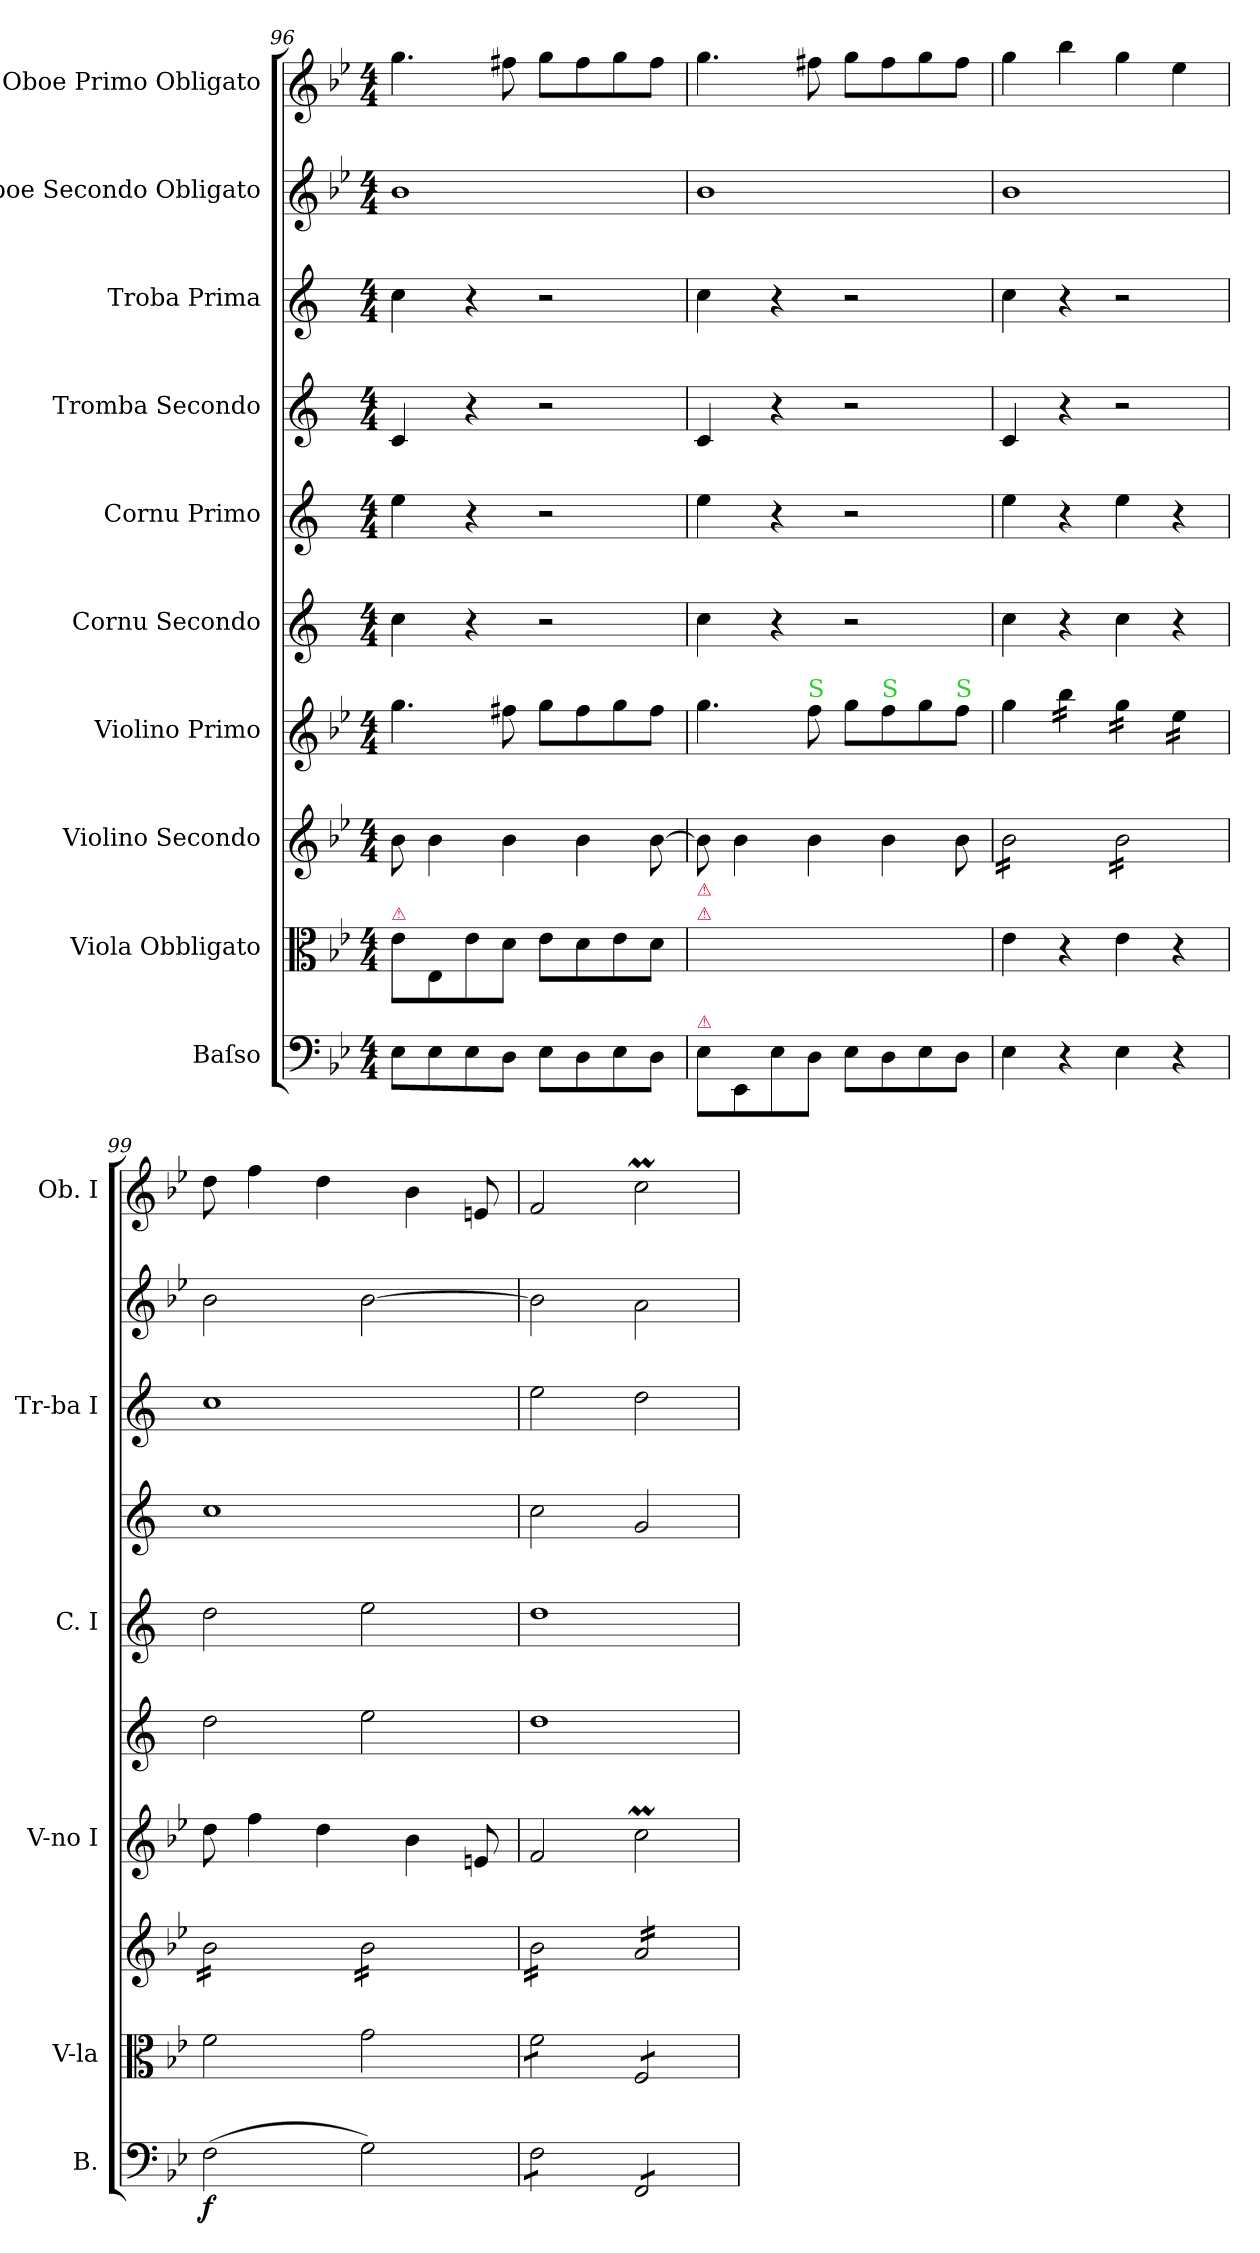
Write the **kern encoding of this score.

**kern	**dynam	**kern	**kern	**kern	**kern	**kern	**kern	**kern	**kern	**kern
*part10	*part10	*part9	*part8	*part7	*part6	*part5	*part4	*part3	*part2	*part1
*staff10	*staff10	*staff9	*staff8	*staff7	*staff6	*staff5	*staff4	*staff3	*staff2	*staff1
*I"Baſso	*	*I"Viola Obbligato	*I"Violino Secondo	*I"Violino Primo	*I"Cornu Secondo	*I"Cornu Primo	*I"Tromba Secondo	*I"Troba Prima	*I"Oboe Secondo Obligato	*I"Oboe Primo Obligato
*I'B.	*	*I'V-la	*	*I'V-no I	*	*I'C. I	*	*I'Tr-ba I	*	*I'Ob. I
*clefF4	*	*clefC3	*clefG2	*clefG2	*clefG2	*clefG2	*clefG2	*clefG2	*clefG2	*clefG2
*	*	*	*	*	*ITrd5c9	*ITrd5c9	*ITrd1c2	*ITrd1c2	*	*
*k[b-e-]	*	*k[b-e-]	*k[b-e-]	*k[b-e-]	*k[b-e-a-]	*k[b-e-a-]	*k[b-e-]	*k[b-e-]	*k[b-e-]	*k[b-e-]
*M4/4	*	*M4/4	*M4/4	*M4/4	*M4/4	*M4/4	*M4/4	*M4/4	*M4/4	*M4/4
=96	=96	=96	=96	=96	=96	=96	=96	=96	=96	=96
!	!	!LO:TX:a:color=crimson:t=⚠	!	!	!	!	!	!	!	!
8E-\L	.	8e-\L	8b-\	4.gg\	4e-\	4g\	4B-/	4b-\	1b-	4.gg\
8E-\	.	8E-/	4b-\	.	.	.	.	.	.	.
8E-\	.	8e-\	.	.	4r	4r	4r	4r	.	.
8D\J	.	8d\J	4b-\	8ff#X\	.	.	.	.	.	8ff#X\
8E-\L	.	8e-\L	.	8gg\L	2r	2r	2r	2r	.	8gg\L
8D\	.	8d\	4b-\	8ff#\	.	.	.	.	.	8ff#\
8E-\	.	8e-\	.	8gg\	.	.	.	.	.	8gg\
8D\J	.	8d\J	[8b-\	8ff#\J	.	.	.	.	.	8ff#\J
=97	=97	=97	=97	=97	=97	=97	=97	=97	=97	=97
!	!	!LO:TX:a:color=crimson:t=⚠	!	!	!	!	!	!	!	!
!	!	!LO:TX:a:color=crimson:t=⚠	!	!	!	!	!	!	!	!
!LO:TX:a:color=crimson:t=⚠	!	!	!	!	!	!	!	!	!	!
8E-\L	.	8e-\Lyy	8b-\]	4.gg\	4e-\	4g\	4B-/	4b-\	1b-	4.gg\
8EE-/	.	8E-/yy	4b-\	.	.	.	.	.	.	.
8E-\	.	8e-\yy	.	.	4r	4r	4r	4r	.	.
!	!	!	!	!LO:TX:a:color=limegreen:t=S	!	!	!	!	!	!
8D\J	.	8d\Jyy	4b-\	8ff\	.	.	.	.	.	8ff#X\
8E-\L	.	8e-\Lyy	.	8gg\L	2r	2r	2r	2r	.	8gg\L
!	!	!	!	!LO:TX:a:color=limegreen:t=S	!	!	!	!	!	!
8D\	.	8d\yy	4b-\	8ff\	.	.	.	.	.	8ff#\
8E-\	.	8e-\yy	.	8gg\	.	.	.	.	.	8gg\
!	!	!	!	!LO:TX:a:color=limegreen:t=S	!	!	!	!	!	!
8D\J	.	8d\Jyy	8b-\	8ff\J	.	.	.	.	.	8ff#\J
=98	=98	=98	=98	=98	=98	=98	=98	=98	=98	=98
*	*	*	*tremolo	*	*	*	*	*	*	*
4E-\	.	4e-\	16b-\LL	4gg\	4e-\	4g\	4B-/	4b-\	1b-	4gg\
.	.	.	16b-\	.	.	.	.	.	.	.
.	.	.	16b-\	.	.	.	.	.	.	.
.	.	.	16b-\	.	.	.	.	.	.	.
*	*	*	*	*tremolo	*	*	*	*	*	*
4r	.	4r	16b-\	16bb-\LL	4r	4r	4r	4r	.	4bb-\
.	.	.	16b-\	16bb-\	.	.	.	.	.	.
.	.	.	16b-\	16bb-\	.	.	.	.	.	.
.	.	.	16b-\JJ	16bb-\JJ	.	.	.	.	.	.
4E-\	.	4e-\	16b-\LL	16gg\LL	4e-\	4g\	2r	2r	.	4gg\
.	.	.	16b-\	16gg\	.	.	.	.	.	.
.	.	.	16b-\	16gg\	.	.	.	.	.	.
.	.	.	16b-\	16gg\JJ	.	.	.	.	.	.
4r	.	4r	16b-\	16ee-\LL	4r	4r	.	.	.	4ee-\
.	.	.	16b-\	16ee-\	.	.	.	.	.	.
.	.	.	16b-\	16ee-\	.	.	.	.	.	.
.	.	.	16b-\JJ	16ee-\JJ	.	.	.	.	.	.
*	*	*	*	*Xtremolo	*	*	*	*	*	*
=99	=99	=99	=99	=99	=99	=99	=99	=99	=99	=99
(2F\	f	2f\	16b-\LL	8dd\	2f\	2f\	1b-	1b-	2b-\	8dd\
.	.	.	16b-\	.	.	.	.	.	.	.
.	.	.	16b-\	4ff\	.	.	.	.	.	4ff\
.	.	.	16b-\	.	.	.	.	.	.	.
.	.	.	16b-\	.	.	.	.	.	.	.
.	.	.	16b-\	.	.	.	.	.	.	.
.	.	.	16b-\	4dd\	.	.	.	.	.	4dd\
.	.	.	16b-\JJ	.	.	.	.	.	.	.
2G\)	.	2g\	16b-\LL	.	2g\	2g\	.	.	[2b-\	.
.	.	.	16b-\	.	.	.	.	.	.	.
.	.	.	16b-\	4b-\	.	.	.	.	.	4b-\
.	.	.	16b-\	.	.	.	.	.	.	.
.	.	.	16b-\	.	.	.	.	.	.	.
.	.	.	16b-\	.	.	.	.	.	.	.
.	.	.	16b-\	8en/	.	.	.	.	.	8en/
.	.	.	16b-\JJ	.	.	.	.	.	.	.
=100	=100	=100	=100	=100	=100	=100	=100	=100	=100	=100
*tremolo	*	*	*	*	*	*	*	*	*	*
*	*	*tremolo	*	*	*	*	*	*	*	*
8F\L	.	8f\L	16b-\LL	2f/	1f	1f	2b-\	2dd\	2b-\]	2f/
.	.	.	16b-\	.	.	.	.	.	.	.
8F\	.	8f\	16b-\	.	.	.	.	.	.	.
.	.	.	16b-\	.	.	.	.	.	.	.
8F\	.	8f\	16b-\	.	.	.	.	.	.	.
.	.	.	16b-\	.	.	.	.	.	.	.
8F\J	.	8f\J	16b-\	.	.	.	.	.	.	.
.	.	.	16b-\JJ	.	.	.	.	.	.	.
8FF/L	.	8F/L	16a/LL	2ccM\	.	.	2f/	2cc\	2a\	2ccM\
.	.	.	16a/	.	.	.	.	.	.	.
8FF/	.	8F/	16a/	.	.	.	.	.	.	.
.	.	.	16a/	.	.	.	.	.	.	.
8FF/	.	8F/	16a/	.	.	.	.	.	.	.
.	.	.	16a/	.	.	.	.	.	.	.
8FF/J	.	8F/J	16a/	.	.	.	.	.	.	.
*	*	*Xtremolo	*	*	*	*	*	*	*	*
*Xtremolo	*	*	*	*	*	*	*	*	*	*
.	.	.	16a/JJ	.	.	.	.	.	.	.
*	*	*	*Xtremolo	*	*	*	*	*	*	*
=	=	=	=	=	=	=	=	=	=	=
*-	*-	*-	*-	*-	*-	*-	*-	*-	*-	*-
